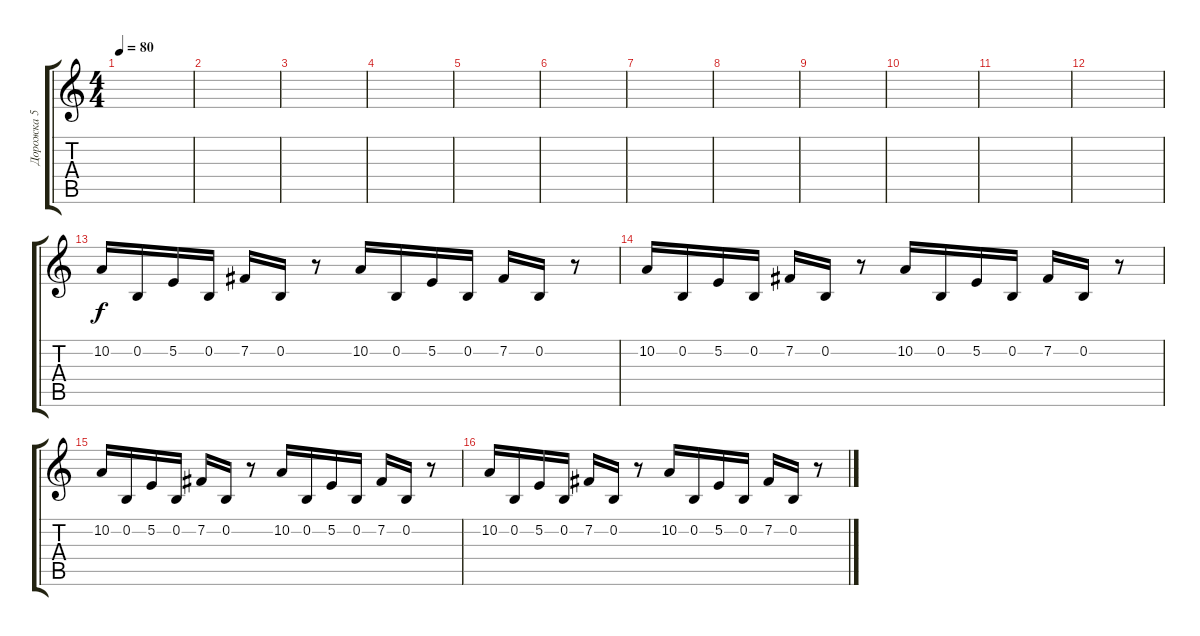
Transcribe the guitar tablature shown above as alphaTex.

\track ("Дорожка 5" "Дорожка 5") {instrument lead2sawtooth}
\staff {score tabs}
\tuning (E4 B3 G3 D3 A2 E2) {hide}
\ts (4 4)
\tempo 80
\clef g2
\ks c
|
|
|
|
|
|
|
|
|
|
|
|
10.2.16 0.2.16 5.2.16 0.2.16 7.2.16 0.2.16 r.8 10.2.16 0.2.16 5.2.16 0.2.16 7.2.16 0.2.16 r.8 |
10.2.16 0.2.16 5.2.16 0.2.16 7.2.16 0.2.16 r.8 10.2.16 0.2.16 5.2.16 0.2.16 7.2.16 0.2.16 r.8 |
10.2.16 0.2.16 5.2.16 0.2.16 7.2.16 0.2.16 r.8 10.2.16 0.2.16 5.2.16 0.2.16 7.2.16 0.2.16 r.8 |
10.2.16 0.2.16 5.2.16 0.2.16 7.2.16 0.2.16 r.8 10.2.16 0.2.16 5.2.16 0.2.16 7.2.16 0.2.16 r.8
